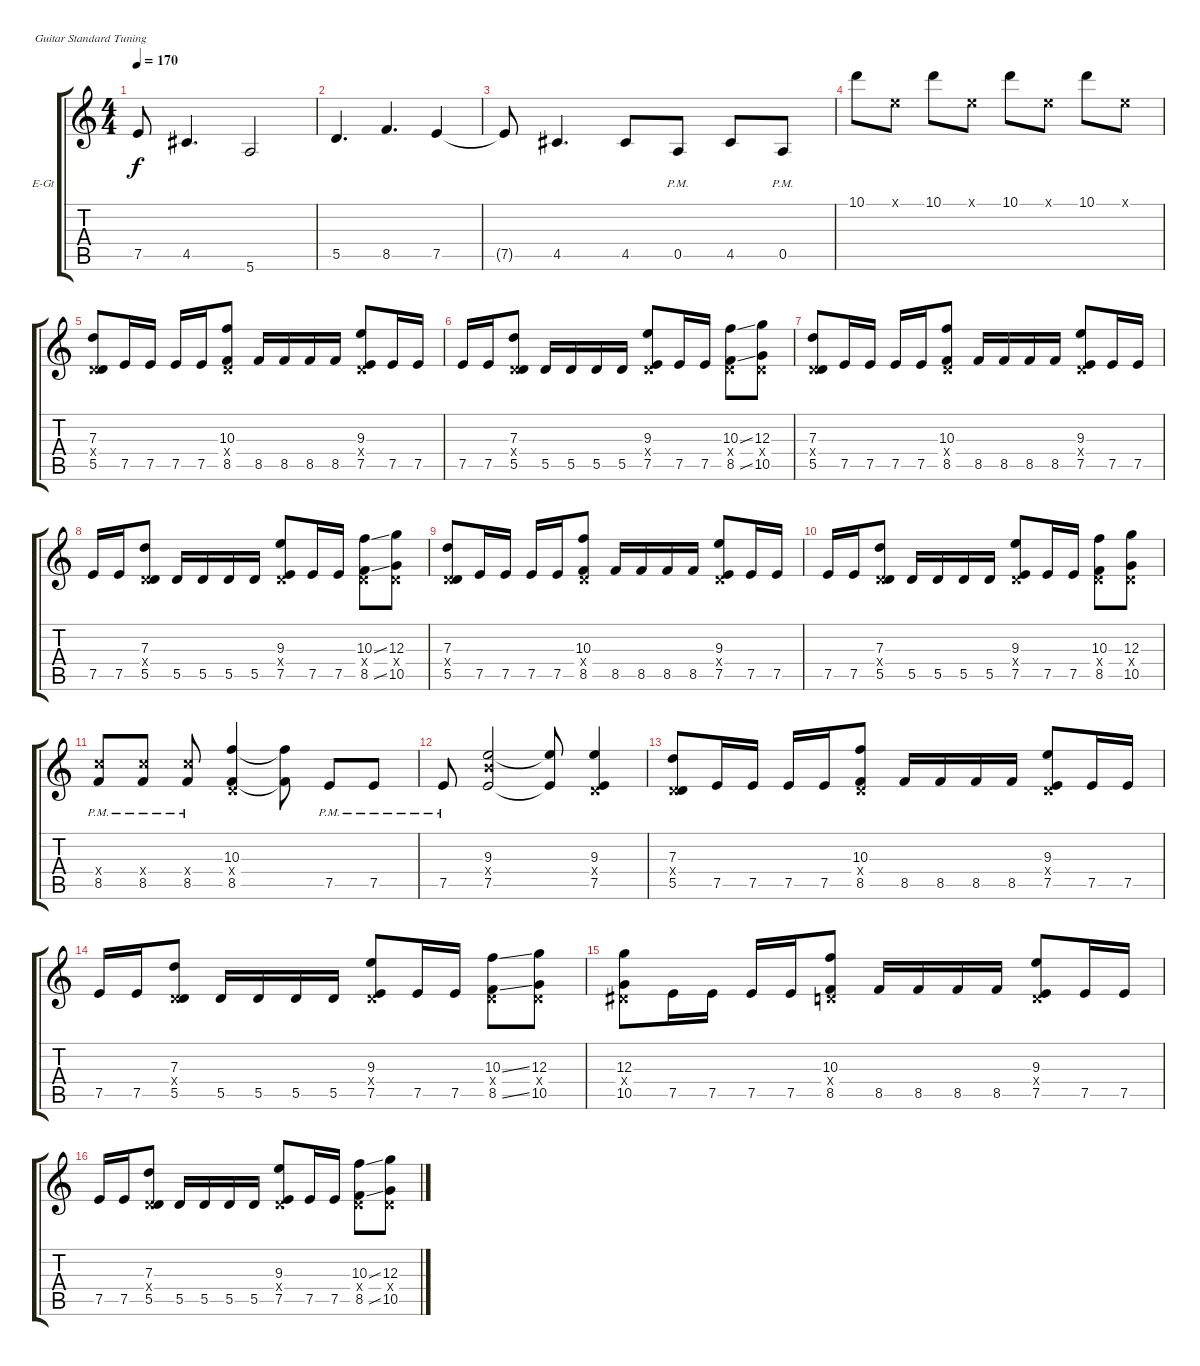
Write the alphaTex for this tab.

\defaultSystemsLayout 4
\bracketExtendMode groupsimilarinstruments
\firstSystemTrackNameOrientation horizontal
\otherSystemsTrackNameOrientation horizontal
\track ("Electric Guitar" "E-Gt") {instrument distortionguitar}
\staff {score tabs}
\tuning (E4 B3 G3 D3 A2 E2)
\ts (4 4)
\tempo 170
\clef g2
\ks c
7.5{t}.8{dy f} 4.5.4{d} 5.6.2 |
5.5.4{d} 8.5.4{d} 7.5.4 |
7.5{t}.8 4.5.4{d} 4.5.8 0.5{pm}.8 4.5.8 0.5{pm}.8 |
10.1.8 0.1{x}.8 10.1.8 0.1{x}.8 10.1.8 0.1{x}.8 10.1.8 0.1{x}.8 |
(7.3 0.4{x} 5.5).8 7.5.16 7.5.16 7.5.16 7.5.16 (10.3 0.4{x} 8.5).8 8.5.16 8.5.16 8.5.16 8.5.16 (9.3 0.4{x} 7.5).8 7.5.16 7.5.16 |
7.5.16 7.5.16 (7.3 0.4{x} 5.5).8 5.5.16 5.5.16 5.5.16 5.5.16 (9.3 0.4{x} 7.5).8 7.5.16 7.5.16 (10.3{ss} 0.4{x} 8.5{ss}).8 (12.3 0.4{x} 10.5).8 |
(7.3 0.4{x} 5.5).8 7.5.16 7.5.16 7.5.16 7.5.16 (10.3 0.4{x} 8.5).8 8.5.16 8.5.16 8.5.16 8.5.16 (9.3 0.4{x} 7.5).8 7.5.16 7.5.16 |
7.5.16 7.5.16 (7.3 0.4{x} 5.5).8 5.5.16 5.5.16 5.5.16 5.5.16 (9.3 0.4{x} 7.5).8 7.5.16 7.5.16 (10.3{ss} 0.4{x} 8.5{ss}).8 (12.3 0.4{x} 10.5).8 |
(7.3 0.4{x} 5.5).8 7.5.16 7.5.16 7.5.16 7.5.16 (10.3 0.4{x} 8.5).8 8.5.16 8.5.16 8.5.16 8.5.16 (9.3 0.4{x} 7.5).8 7.5.16 7.5.16 |
7.5.16 7.5.16 (7.3 0.4{x} 5.5).8 5.5.16 5.5.16 5.5.16 5.5.16 (9.3 0.4{x} 7.5).8 7.5.16 7.5.16 (10.3 0.4{x} 8.5).8 (12.3 0.4{x} 10.5).8 |
(10.4{pm x} 8.5{pm}).8 (10.4{pm x} 8.5{pm}).8 (10.4{pm x} 8.5{pm}).8 (10.3 0.4{x} 8.5).4 (10.3{t} 8.5{t}).8 7.5{pm}.8 7.5{pm}.8 |
7.5{pm}.8 (9.3 9.4{x} 7.5).2 (9.3{t} 7.5{t}).8 (9.3 0.4{x} 7.5).4 |
(7.3 0.4{x} 5.5).8 7.5.16 7.5.16 7.5.16 7.5.16 (10.3 0.4{x} 8.5).8 8.5.16 8.5.16 8.5.16 8.5.16 (9.3 0.4{x} 7.5).8 7.5.16 7.5.16 |
7.5.16 7.5.16 (7.3 0.4{x} 5.5).8 5.5.16 5.5.16 5.5.16 5.5.16 (9.3 0.4{x} 7.5).8 7.5.16 7.5.16 (10.3{ss} 0.4{x} 8.5{ss}).8 (12.3 0.4{x} 10.5).8 |
(12.3 1.4{x} 10.5).8 7.5.16 7.5.16 7.5.16 7.5.16 (10.3 0.4{x} 8.5).8 8.5.16 8.5.16 8.5.16 8.5.16 (9.3 0.4{x} 7.5).8 7.5.16 7.5.16 |
7.5.16 7.5.16 (7.3 0.4{x} 5.5).8 5.5.16 5.5.16 5.5.16 5.5.16 (9.3 0.4{x} 7.5).8 7.5.16 7.5.16 (10.3{ss} 0.4{x} 8.5{ss}).8 (12.3 0.4{x} 10.5).8
